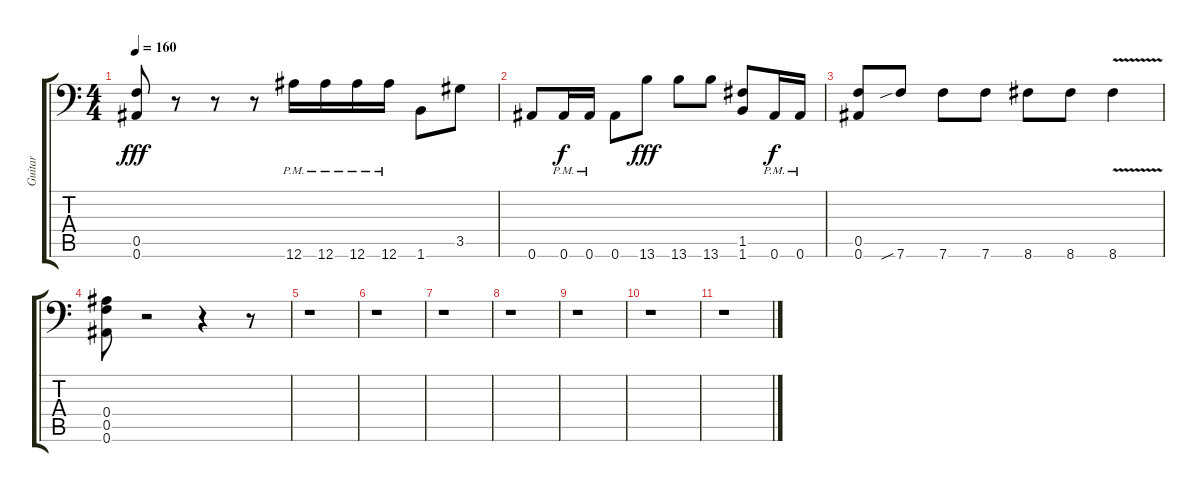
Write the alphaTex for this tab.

\track ("Guitar" "Guitar") {instrument distortionguitar}
\staff {score tabs}
\tuning (C4 G3 Eb3 Bb2 F2 Bb1) {hide}
\ts (4 4)
\tempo 160
\clef f4
\ks c
(0.5 0.6).8{dy fff} r.8 r.8 r.8 12.6{pm}.16 12.6{pm}.16 12.6{pm}.16 12.6{pm}.16 1.6.8 3.5.8 |
0.6.8 0.6{pm}.16{dy f} 0.6{pm}.16 0.6.8 13.6.8{dy fff} 13.6.8 13.6.8 (1.5 1.6).8 0.6{pm}.16{dy f} 0.6{pm}.16 |
(0.5 0.6).8 7.6{sib}.8 7.6.8 7.6.8 8.6.8 8.6.8 8.6{v}.4 |
(0.4 0.5 0.6).8 r.2 r.4 r.8 |
r.1 |
r.1 |
r.1 |
r.1 |
r.1 |
r.1 |
r.1
